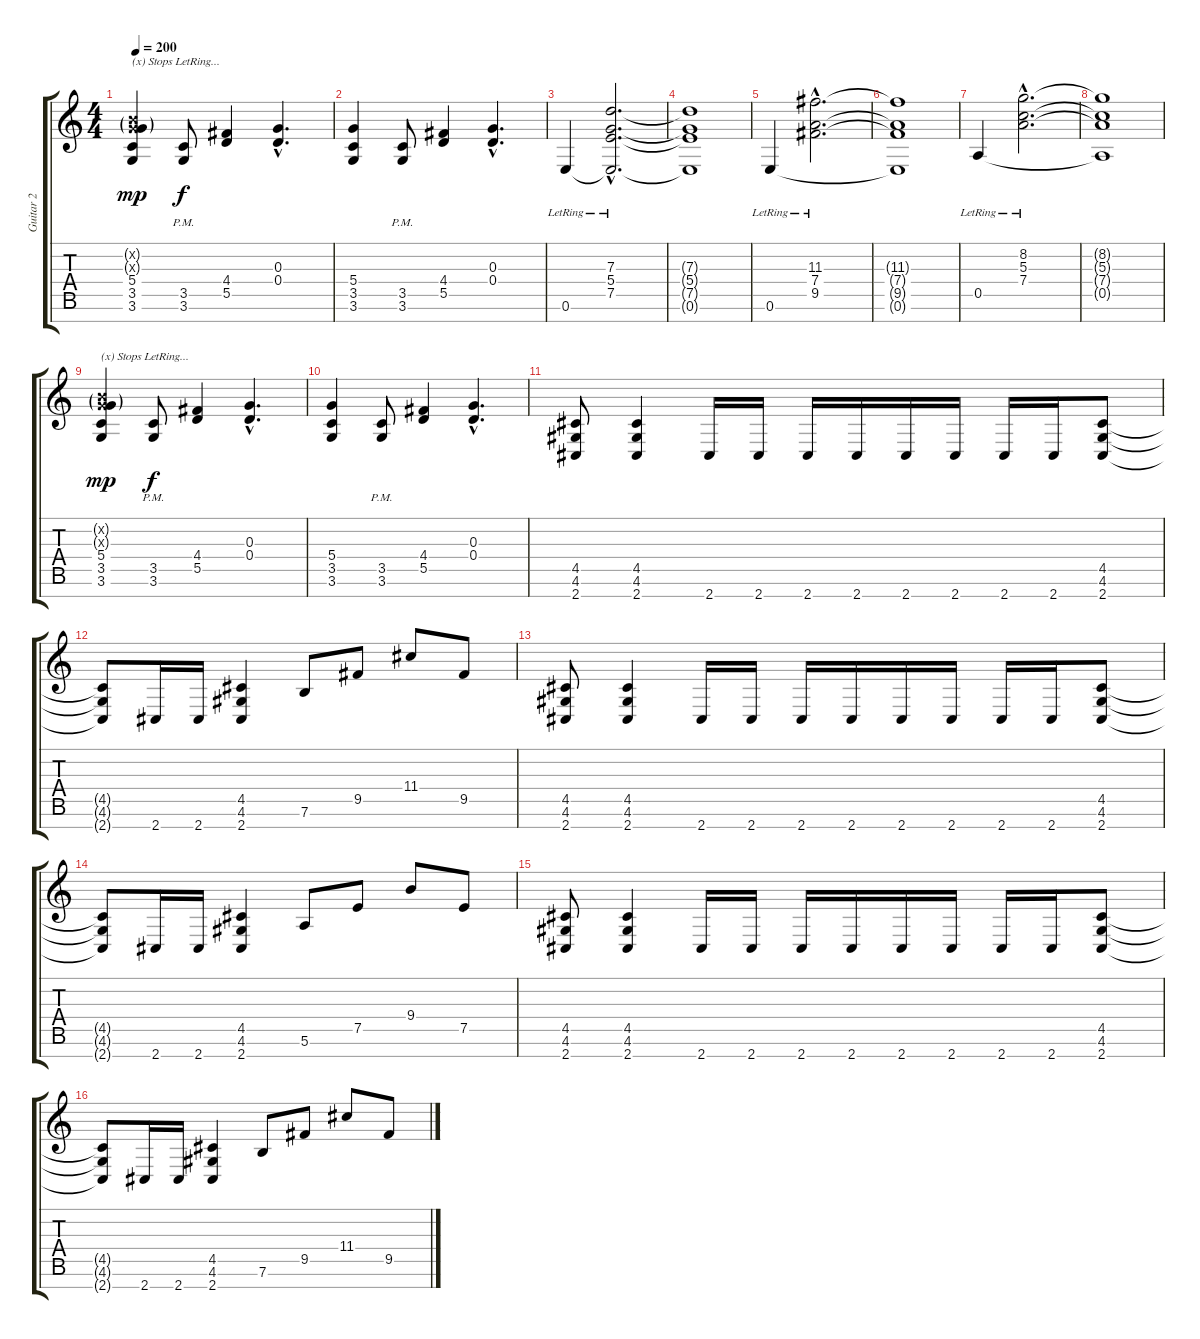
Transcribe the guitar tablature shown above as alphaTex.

\track ("Guitar 2" "Guitar 2") {instrument overdrivenguitar}
\staff {score tabs}
\tuning (E4 B3 G3 D3 A2 E2 B1) {hide}
\ts (4 4)
\tempo 200
\clef g2
\ks c
(0.2{g x} 0.3{g x} 5.4 3.5 3.6).4{txt "(x) Stops LetRing..." dy mp} (3.5{pm} 3.6{pm}).8{dy f} (4.4 5.5).4 (0.3{hac} 0.4{hac}).4{d} |
(5.4 3.5 3.6).4 (3.5{pm} 3.6{pm}).8 (4.4 5.5).4 (0.3{hac} 0.4{hac}).4{d} |
0.6{lr}.4 (7.3{hac lr} 5.4{hac lr} 7.5{hac lr} 0.6{hac t}).2{d} |
(7.3{t} 5.4{t} 7.5{t} 0.6{t}).1 |
0.6{lr}.4 (11.3{hac lr} 7.4{hac lr} 9.5{hac lr}).2{d} |
(11.3{t} 7.4{t} 9.5{t} 0.6{t}).1 |
0.5{lr}.4 (8.2{hac lr} 5.3{hac lr} 7.4{hac lr}).2{d} |
(8.2{t} 5.3{t} 7.4{t} 0.5{t}).1 |
(0.2{g x} 0.3{g x} 5.4 3.5 3.6).4{txt "(x) Stops LetRing..." dy mp} (3.5{pm} 3.6{pm}).8{dy f} (4.4 5.5).4 (0.3{hac} 0.4{hac}).4{d} |
(5.4 3.5 3.6).4 (3.5{pm} 3.6{pm}).8 (4.4 5.5).4 (0.3{hac} 0.4{hac}).4{d} |
(4.5 4.6 2.7).8 (4.5 4.6 2.7).4 2.7.16 2.7.16 2.7.16 2.7.16 2.7.16 2.7.16 2.7.16 2.7.16 (4.5 4.6 2.7).8 |
(4.5{t} 4.6{t} 2.7{t}).8 2.7.16 2.7.16 (4.5 4.6 2.7).4 7.6.8 9.5.8 11.4.8 9.5.8 |
(4.5 4.6 2.7).8 (4.5 4.6 2.7).4 2.7.16 2.7.16 2.7.16 2.7.16 2.7.16 2.7.16 2.7.16 2.7.16 (4.5 4.6 2.7).8 |
(4.5{t} 4.6{t} 2.7{t}).8 2.7.16 2.7.16 (4.5 4.6 2.7).4 5.6.8 7.5.8 9.4.8 7.5.8 |
(4.5 4.6 2.7).8 (4.5 4.6 2.7).4 2.7.16 2.7.16 2.7.16 2.7.16 2.7.16 2.7.16 2.7.16 2.7.16 (4.5 4.6 2.7).8 |
(4.5{t} 4.6{t} 2.7{t}).8 2.7.16 2.7.16 (4.5 4.6 2.7).4 7.6.8 9.5.8 11.4.8 9.5.8
